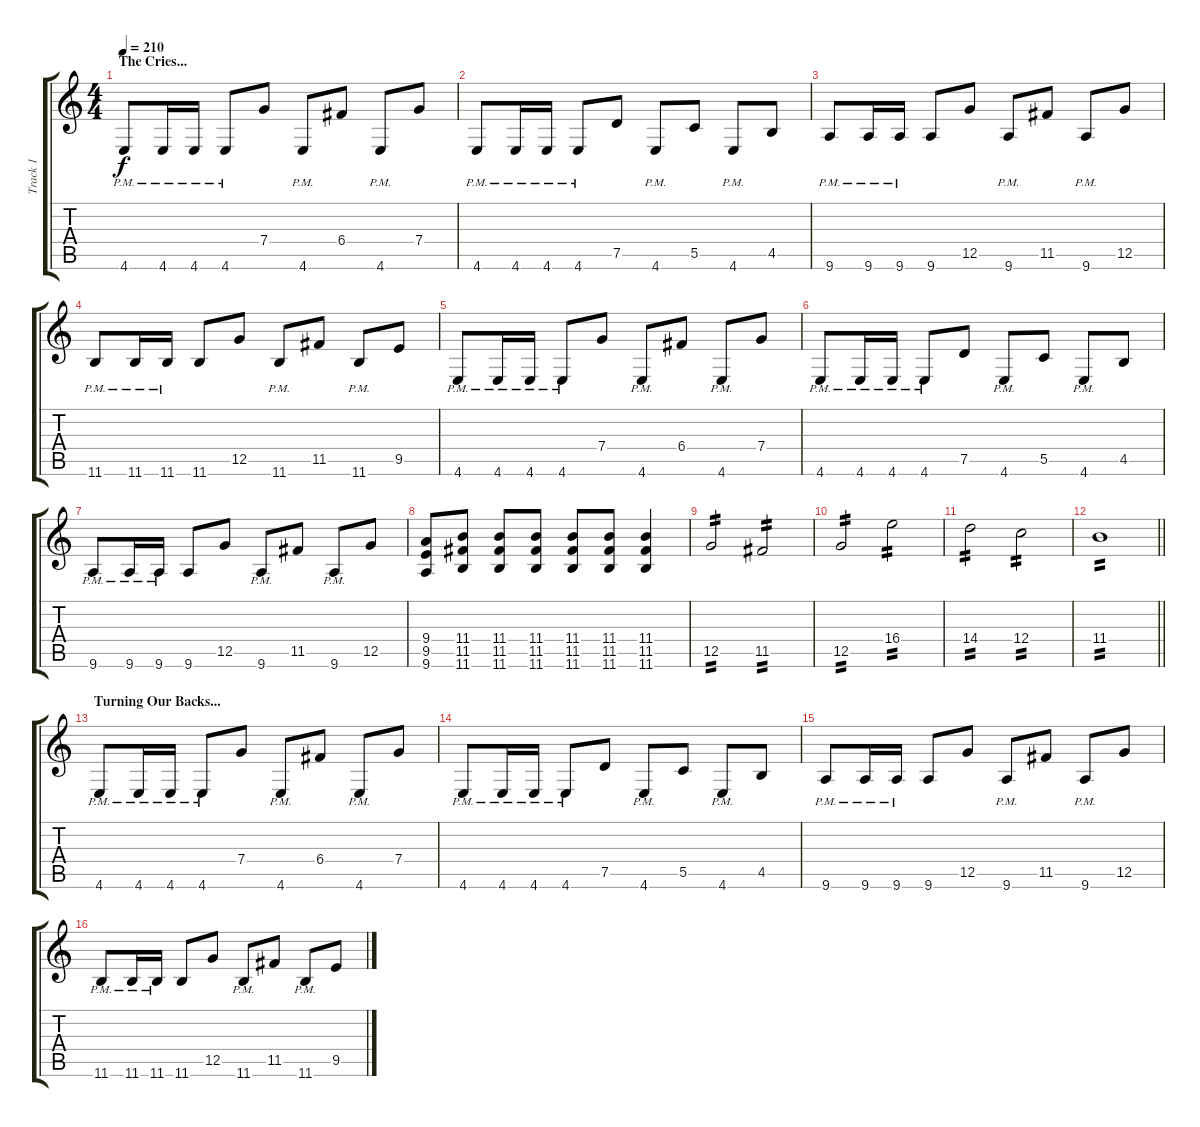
\track ("Track 1" "Track 1") {instrument distortionguitar}
\staff {score tabs}
\tuning (D4 A3 F3 C3 G2 C2) {hide}
\ts (4 4)
\section ("" "The Cries...")
\tempo 210
\clef g2
\ks c
4.6{pm}.8{dy f} 4.6{pm}.16 4.6{pm}.16 4.6{pm}.8 7.4.8 4.6{pm}.8 6.4.8 4.6{pm}.8 7.4.8 |
4.6{pm}.8 4.6{pm}.16 4.6{pm}.16 4.6{pm}.8 7.5.8 4.6{pm}.8 5.5.8 4.6{pm}.8 4.5.8 |
9.6{pm}.8 9.6{pm}.16 9.6{pm}.16 9.6.8 12.5.8 9.6{pm}.8 11.5.8 9.6{pm}.8 12.5.8 |
11.6{pm}.8 11.6{pm}.16 11.6{pm}.16 11.6.8 12.5.8 11.6{pm}.8 11.5.8 11.6{pm}.8 9.5.8 |
4.6{pm}.8 4.6{pm}.16 4.6{pm}.16 4.6{pm}.8 7.4.8 4.6{pm}.8 6.4.8 4.6{pm}.8 7.4.8 |
4.6{pm}.8 4.6{pm}.16 4.6{pm}.16 4.6{pm}.8 7.5.8 4.6{pm}.8 5.5.8 4.6{pm}.8 4.5.8 |
9.6{pm}.8 9.6{pm}.16 9.6{pm}.16 9.6.8 12.5.8 9.6{pm}.8 11.5.8 9.6{pm}.8 12.5.8 |
(9.4 9.5 9.6).8 (11.4 11.5 11.6).8 (11.4 11.5 11.6).8 (11.4 11.5 11.6).8 (11.4 11.5 11.6).8 (11.4 11.5 11.6).8 (11.4 11.5 11.6).4 |
12.5.2{tp 2} 11.5.2{tp 2} |
12.5.2{tp 2} 16.4.2{tp 2} |
14.4.2{tp 2} 12.4.2{tp 2} |
\barLineRight lightlight
11.4.1{tp 2} |
\section ("" "Turning Our Backs...")
4.6{pm}.8 4.6{pm}.16 4.6{pm}.16 4.6{pm}.8 7.4.8 4.6{pm}.8 6.4.8 4.6{pm}.8 7.4.8 |
4.6{pm}.8 4.6{pm}.16 4.6{pm}.16 4.6{pm}.8 7.5.8 4.6{pm}.8 5.5.8 4.6{pm}.8 4.5.8 |
9.6{pm}.8 9.6{pm}.16 9.6{pm}.16 9.6.8 12.5.8 9.6{pm}.8 11.5.8 9.6{pm}.8 12.5.8 |
11.6{pm}.8 11.6{pm}.16 11.6{pm}.16 11.6.8 12.5.8 11.6{pm}.8 11.5.8 11.6{pm}.8 9.5.8
